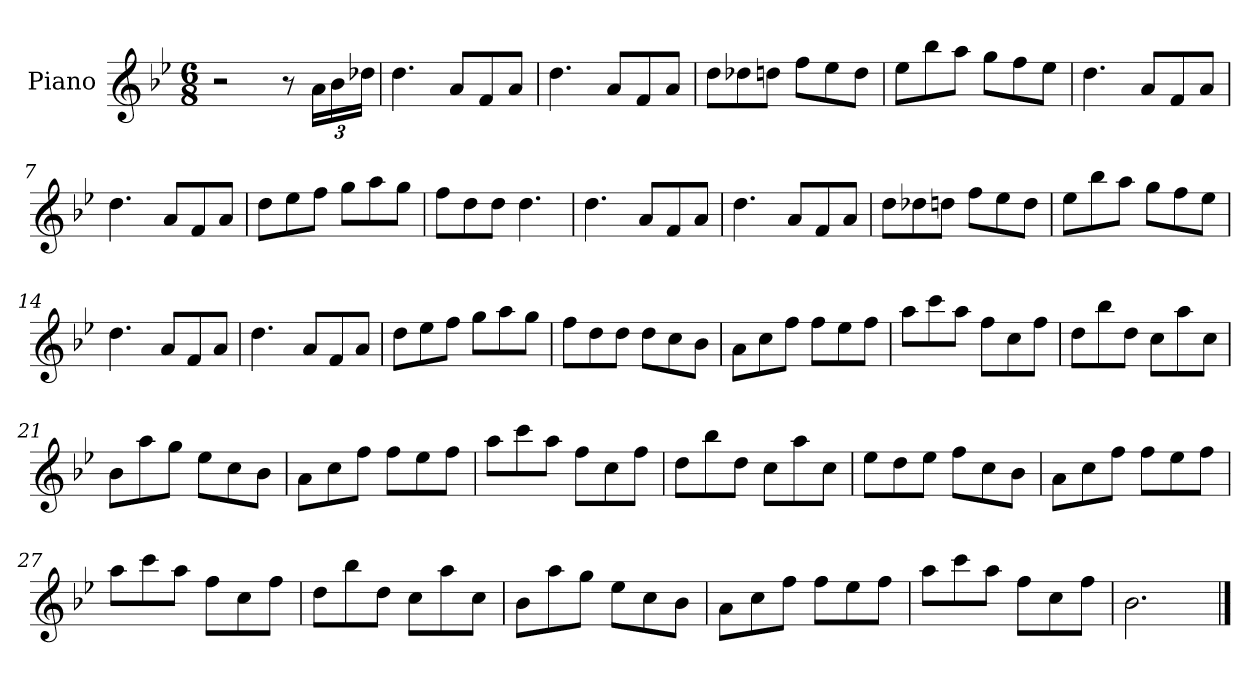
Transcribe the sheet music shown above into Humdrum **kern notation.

**kern
*part1
*staff1
*I"Piano
*I'Pno
*clefG2
*k[b-e-]
*M6/8
=1
2r
8r
24a\LL
24b-\
24dd-X\JJ
=2
4.dd\
8a/L
8f/
8a/J
=3
4.dd\
8a/L
8f/
8a/J
=4
8dd\L
8dd-X\
8ddn\J
8ff\L
8ee-\
8dd\J
=5
8ee-\L
8bb-\
8aa\J
8gg\L
8ff\
8ee-\J
=6
4.dd\
8a/L
8f/
8a/J
=7
4.dd\
8a/L
8f/
8a/J
=8
8dd\L
8ee-\
8ff\J
8gg\L
8aa\
8gg\J
=9
8ff\L
8dd\
8dd\J
4.dd\
=10
4.dd\
8a/L
8f/
8a/J
=11
4.dd\
8a/L
8f/
8a/J
=12
8dd\L
8dd-X\
8ddn\J
8ff\L
8ee-\
8dd\J
=13
8ee-\L
8bb-\
8aa\J
8gg\L
8ff\
8ee-\J
=14
4.dd\
8a/L
8f/
8a/J
=15
4.dd\
8a/L
8f/
8a/J
=16
8dd\L
8ee-\
8ff\J
8gg\L
8aa\
8gg\J
=17
8ff\L
8dd\
8dd\J
8dd\L
8cc\
8b-\J
=18
8a\L
8cc\
8ff\J
8ff\L
8ee-\
8ff\J
=19
8aa\L
8ccc\
8aa\J
8ff\L
8cc\
8ff\J
=20
8dd\L
8bb-\
8dd\J
8cc\L
8aa\
8cc\J
=21
8b-\L
8aa\
8gg\J
8ee-\L
8cc\
8b-\J
=22
8a\L
8cc\
8ff\J
8ff\L
8ee-\
8ff\J
=23
8aa\L
8ccc\
8aa\J
8ff\L
8cc\
8ff\J
=24
8dd\L
8bb-\
8dd\J
8cc\L
8aa\
8cc\J
=25
8ee-\L
8dd\
8ee-\J
8ff\L
8cc\
8b-\J
=26
8a\L
8cc\
8ff\J
8ff\L
8ee-\
8ff\J
=27
8aa\L
8ccc\
8aa\J
8ff\L
8cc\
8ff\J
=28
8dd\L
8bb-\
8dd\J
8cc\L
8aa\
8cc\J
=29
8b-\L
8aa\
8gg\J
8ee-\L
8cc\
8b-\J
=30
8a\L
8cc\
8ff\J
8ff\L
8ee-\
8ff\J
=31
8aa\L
8ccc\
8aa\J
8ff\L
8cc\
8ff\J
=32
2.b-\
==
*-
